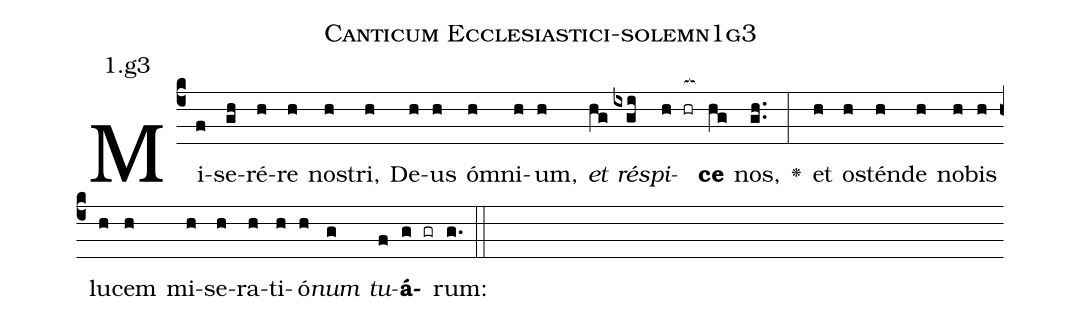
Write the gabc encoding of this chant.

name: Canticum Ecclesiastici-solemn1g3;
annotation: 1.g3;
%%
(c4)Mi(f)se(gh)ré(h)re(h) no(h)stri,(h) De(h)us(h) óm(h)ni(h)um,(h) <i>et</i>(hg) <i>ré</i>(ixgi)<i>spi</i>(h hr[ocb:1{])<b>ce</b>(hg[ocb:0}]) nos,(gh..) <v>\greheightstar</v>(:) et(h) o(h)stén(h)de(h) no(h)bis(h) lu(h)cem(h) mi(h)se(h)ra(h)ti(h)ó(h)<i>num</i>(g) <i>tu</i>(f)<b>á</b>(g gr)rum:(g.) (::)


%E(h) u(h) o(g) u(f) a(g) e.(g.) (::)
